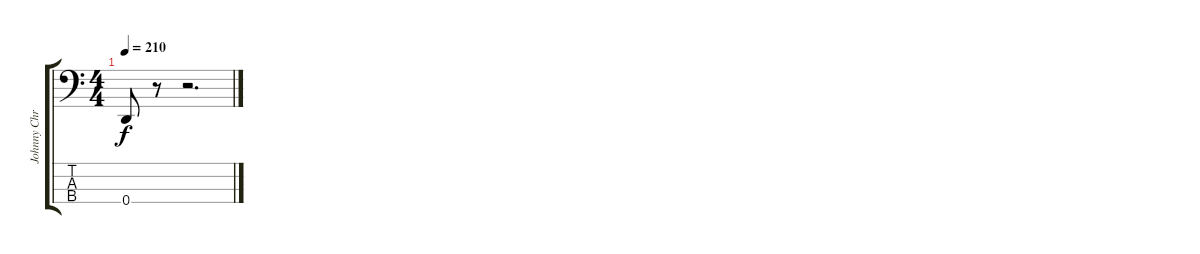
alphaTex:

\track ("Johnny Christ" "Johnny Chr") {instrument electricbassfinger}
\staff {score tabs}
\tuning (G2 D2 A1 D1) {hide}
\ts (4 4)
\tempo 210
\clef f4
\ks c
0.4.8{dy f} r.8 r.2{d}
